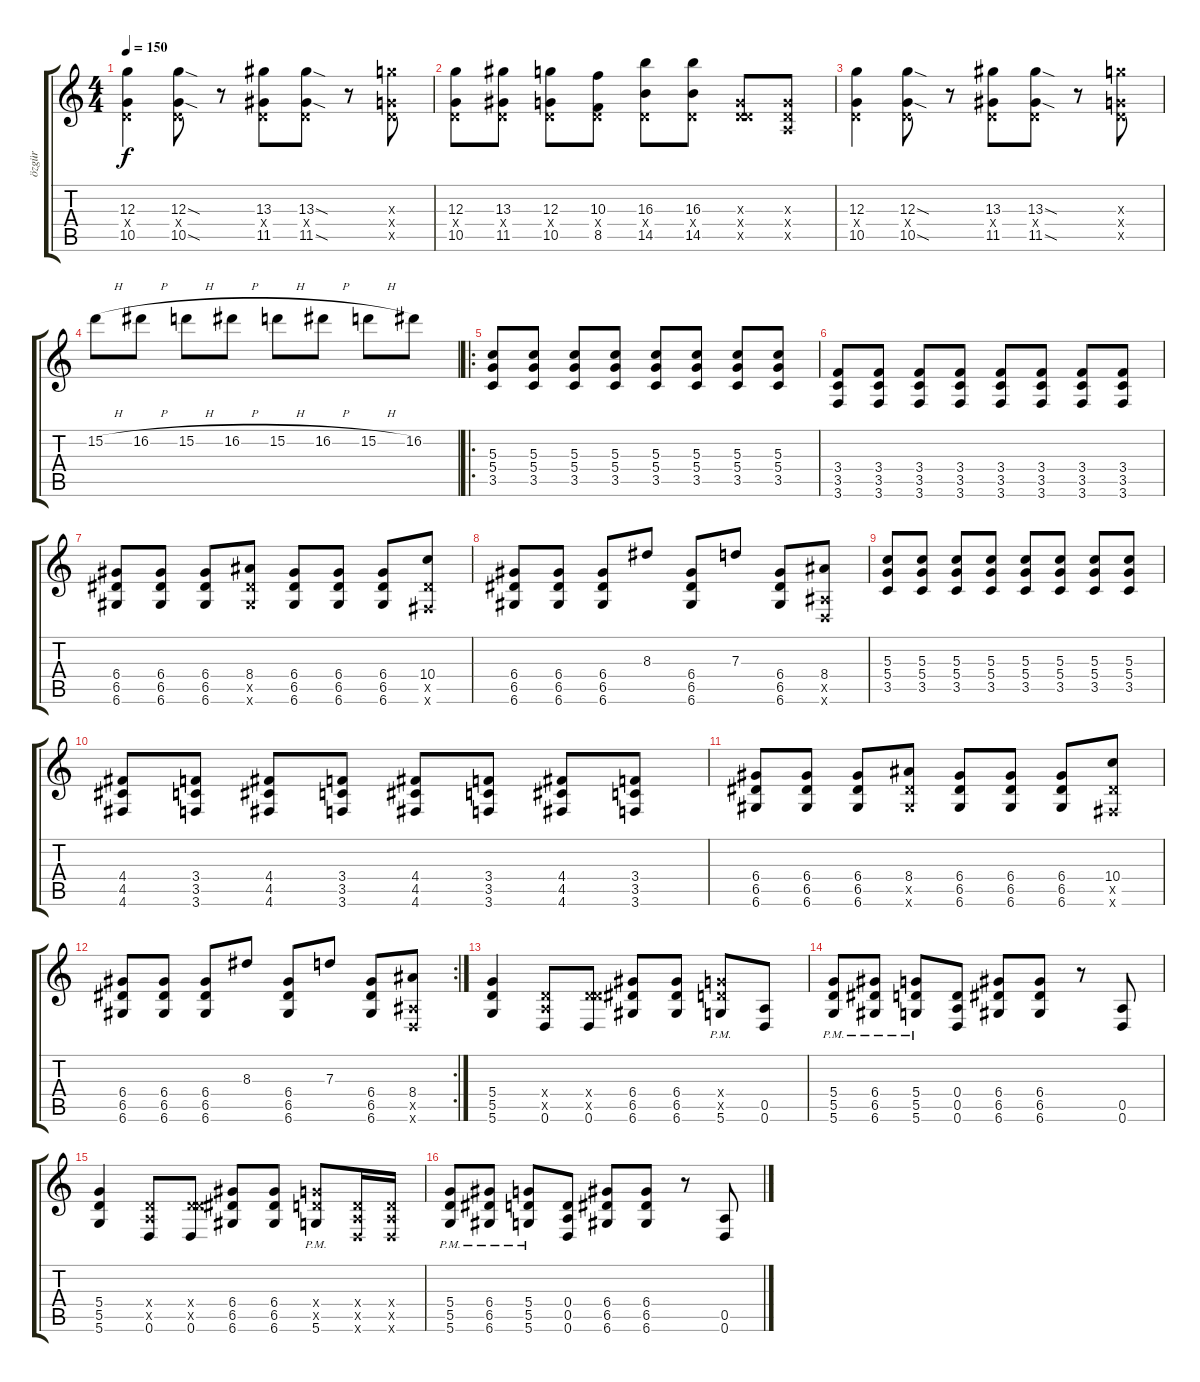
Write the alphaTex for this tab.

\track ("özgür" "özgür") {instrument overdrivenguitar}
\staff {score tabs}
\tuning (E4 B3 G3 D3 A2 D2) {hide}
\ts (4 4)
\tempo 150
\clef g2
\ks c
(12.3 0.4{x} 10.5).4{dy f volume 16} (12.3{sod} 0.4{x} 10.5{sod}).8 r.8 (13.3 0.4{x} 11.5).8 (13.3{sod} 0.4{x} 11.5{sod}).8 r.8 (12.3{x} 0.4{x} 10.5{x}).8 |
(12.3 0.4{x} 10.5).8 (13.3 0.4{x} 11.5).8 (12.3 0.4{x} 10.5).8 (10.3 0.4{x} 8.5).8 (16.3 0.4{x} 14.5).8 (16.3 0.4{x} 14.5).8 (0.3{x} 0.4{x} 5.5{x}).8 (0.3{x} 0.4{x} 0.5{x}).8 |
(12.3 0.4{x} 10.5).4 (12.3{sod} 0.4{x} 10.5{sod}).8 r.8 (13.3 0.4{x} 11.5).8 (13.3{sod} 0.4{x} 11.5{sod}).8 r.8 (12.3{x} 0.4{x} 10.5{x}).8 |
15.2{h}.8 16.2{h}.8 15.2{h}.8 16.2{h}.8 15.2{h}.8 16.2{h}.8 15.2{h}.8 16.2.8 |
\ro
(5.3 5.4 3.5).8{volume 13} (5.3 5.4 3.5).8 (5.3 5.4 3.5).8 (5.3 5.4 3.5).8 (5.3 5.4 3.5).8 (5.3 5.4 3.5).8 (5.3 5.4 3.5).8 (5.3 5.4 3.5).8 |
(3.4 3.5 3.6).8 (3.4 3.5 3.6).8 (3.4 3.5 3.6).8 (3.4 3.5 3.6).8 (3.4 3.5 3.6).8 (3.4 3.5 3.6).8 (3.4 3.5 3.6).8 (3.4 3.5 3.6).8 |
(6.4 6.5 6.6).8 (6.4 6.5 6.6).8 (6.4 6.5 6.6).8 (8.4 6.5{x} 6.6{x}).8 (6.4 6.5 6.6).8 (6.4 6.5 6.6).8 (6.4 6.5 6.6).8 (10.4 6.5{x} 4.6{x}).8 |
(6.4 6.5 6.6).8 (6.4 6.5 6.6).8 (6.4 6.5 6.6).8 8.3.8 (6.4 6.5 6.6).8 7.3.8 (6.4 6.5 6.6).8 (8.4 1.5{x} 0.6{x}).8 |
(5.3 5.4 3.5).8 (5.3 5.4 3.5).8 (5.3 5.4 3.5).8 (5.3 5.4 3.5).8 (5.3 5.4 3.5).8 (5.3 5.4 3.5).8 (5.3 5.4 3.5).8 (5.3 5.4 3.5).8 |
(4.4 4.5 4.6).8 (3.4 3.5 3.6).8 (4.4 4.5 4.6).8 (3.4 3.5 3.6).8 (4.4 4.5 4.6).8 (3.4 3.5 3.6).8 (4.4 4.5 4.6).8 (3.4 3.5 3.6).8 |
(6.4 6.5 6.6).8 (6.4 6.5 6.6).8 (6.4 6.5 6.6).8 (8.4 6.5{x} 6.6{x}).8 (6.4 6.5 6.6).8 (6.4 6.5 6.6).8 (6.4 6.5 6.6).8 (10.4 6.5{x} 4.6{x}).8 |
\rc 2
(6.4 6.5 6.6).8 (6.4 6.5 6.6).8 (6.4 6.5 6.6).8 8.3.8 (6.4 6.5 6.6).8 7.3.8 (6.4 6.5 6.6).8 (8.4 1.5{x} 0.6{x}).8 |
(5.4 5.5 5.6).4 (0.4{x} 0.5{x} 0.6).8 (0.4{x} 5.5{x} 0.6).8 (6.4 6.5 6.6).8 (6.4 6.5 6.6).8 (5.4{x} 5.5{x} 5.6{pm}).8 (0.5 0.6).8 |
(5.4{pm} 5.5{pm} 5.6{pm}).8 (6.4{pm} 6.5{pm} 6.6{pm}).8 (5.4{pm} 5.5{pm} 5.6{pm}).8 (0.4 0.5 0.6).8 (6.4 6.5 6.6).8 (6.4 6.5 6.6).8 r.8 (0.5 0.6).8 |
(5.4 5.5 5.6).4 (0.4{x} 0.5{x} 0.6).8 (0.4{x} 5.5{x} 0.6).8 (6.4 6.5 6.6).8 (6.4 6.5 6.6).8 (5.4{x} 5.5{x} 5.6{pm}).8 (0.4{x} 0.5{x} 0.6{x}).16 (0.4{x} 0.5{x} 0.6{x}).16 |
(5.4{pm} 5.5{pm} 5.6{pm}).8 (6.4{pm} 6.5{pm} 6.6{pm}).8 (5.4{pm} 5.5{pm} 5.6{pm}).8 (0.4 0.5 0.6).8 (6.4 6.5 6.6).8 (6.4 6.5 6.6).8 r.8 (0.5 0.6).8
